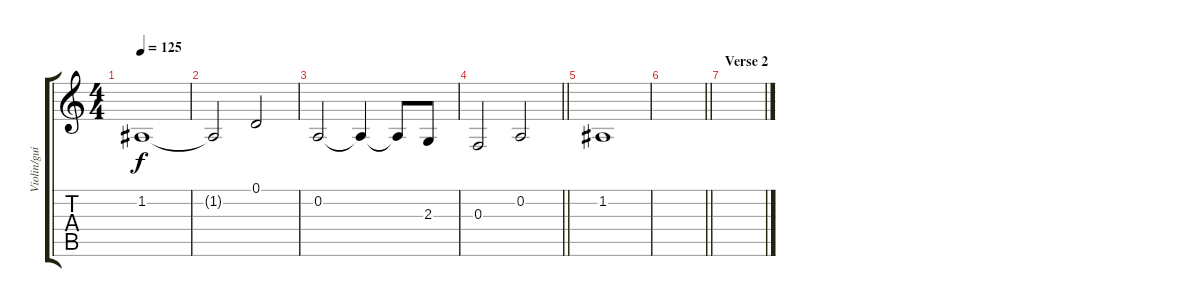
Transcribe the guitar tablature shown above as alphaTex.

\track ("Violin/guitar" "Violin/gui") {instrument violin}
\staff {score tabs}
\tuning (D4 A3 F3 C3 G2 D2) {hide}
\ts (4 4)
\tempo 125
\clef g2
\ks c
1.2.1{dy f} |
1.2{t}.2 0.1.2 |
0.2.2 0.2{t}.4 0.2{t}.8 2.3.8 |
\barLineRight lightlight
0.3.2 0.2.2 |
1.2.1 |
\barLineRight lightlight
|
\section ("" "Verse 2")
